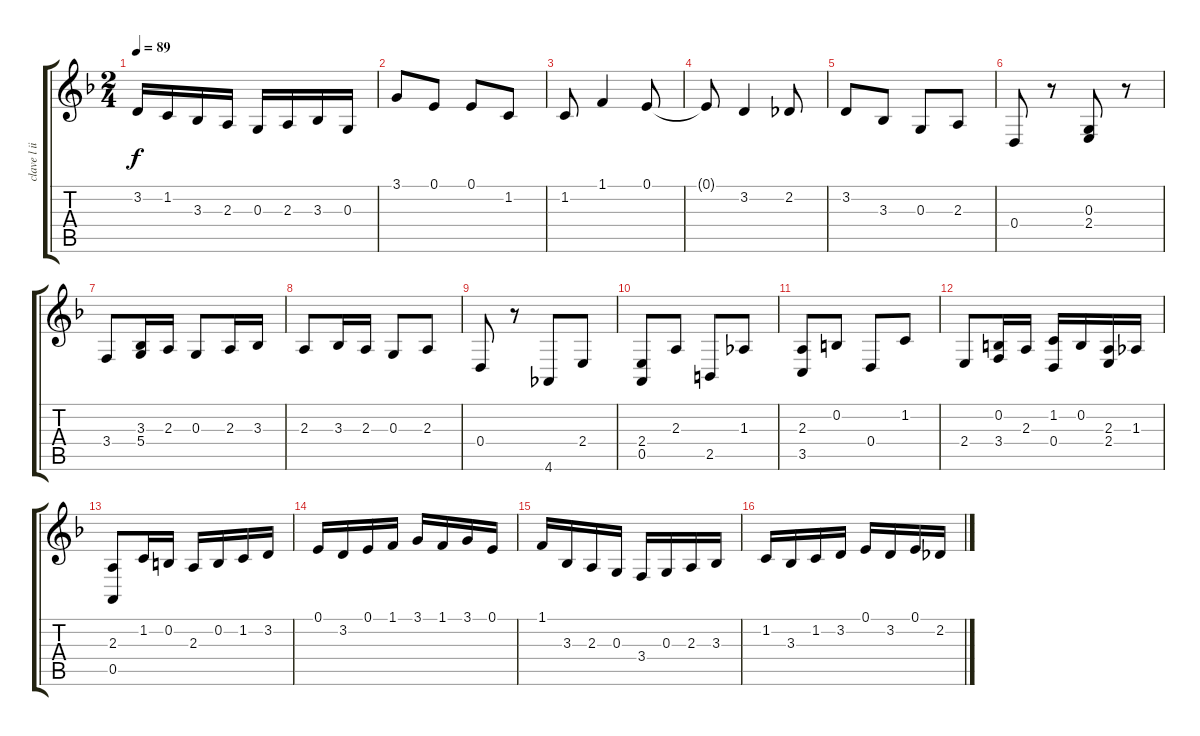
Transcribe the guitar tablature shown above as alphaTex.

\track ("clave l ii" "clave l ii") {instrument harpsichord}
\staff {score tabs}
\tuning (E4 B3 G3 D3 A2 E2) {hide}
\ts (2 4)
\tempo 89
\clef g2
\ks dminor
3.2.16{dy f} 1.2.16 3.3.16 2.3.16 0.3.16 2.3.16 3.3.16 0.3.16 |
3.1.8 0.1.8 0.1.8 1.2.8 |
1.2.8 1.1.4 0.1.8 |
0.1{t}.8 3.2.4 2.2.8 |
3.2.8 3.3.8 0.3.8 2.3.8 |
0.4.8 r.8 (0.3 2.4).8 r.8 |
3.4.8 (3.3 5.4).16 2.3.16 0.3.8 2.3.16 3.3.16 |
2.3.8 3.3.16 2.3.16 0.3.8 2.3.8 |
0.4.8 r.8 4.6.8 2.4.8 |
(2.4 0.5).8 2.3.8 2.5.8 1.3.8 |
(2.3 3.5).8 0.2.8 0.4.8 1.2.8 |
2.4.8 (0.2 3.4).16 2.3.16 (1.2 0.4).16 0.2.16 (2.3 2.4).16 1.3.16 |
(2.3 0.5).8 1.2.16 0.2.16 2.3.16 0.2.16 1.2.16 3.2.16 |
0.1.16 3.2.16 0.1.16 1.1.16 3.1.16 1.1.16 3.1.16 0.1.16 |
1.1.16 3.3.16 2.3.16 0.3.16 3.4.16 0.3.16 2.3.16 3.3.16 |
1.2.16 3.3.16 1.2.16 3.2.16 0.1.16 3.2.16 0.1.16 2.2.16
